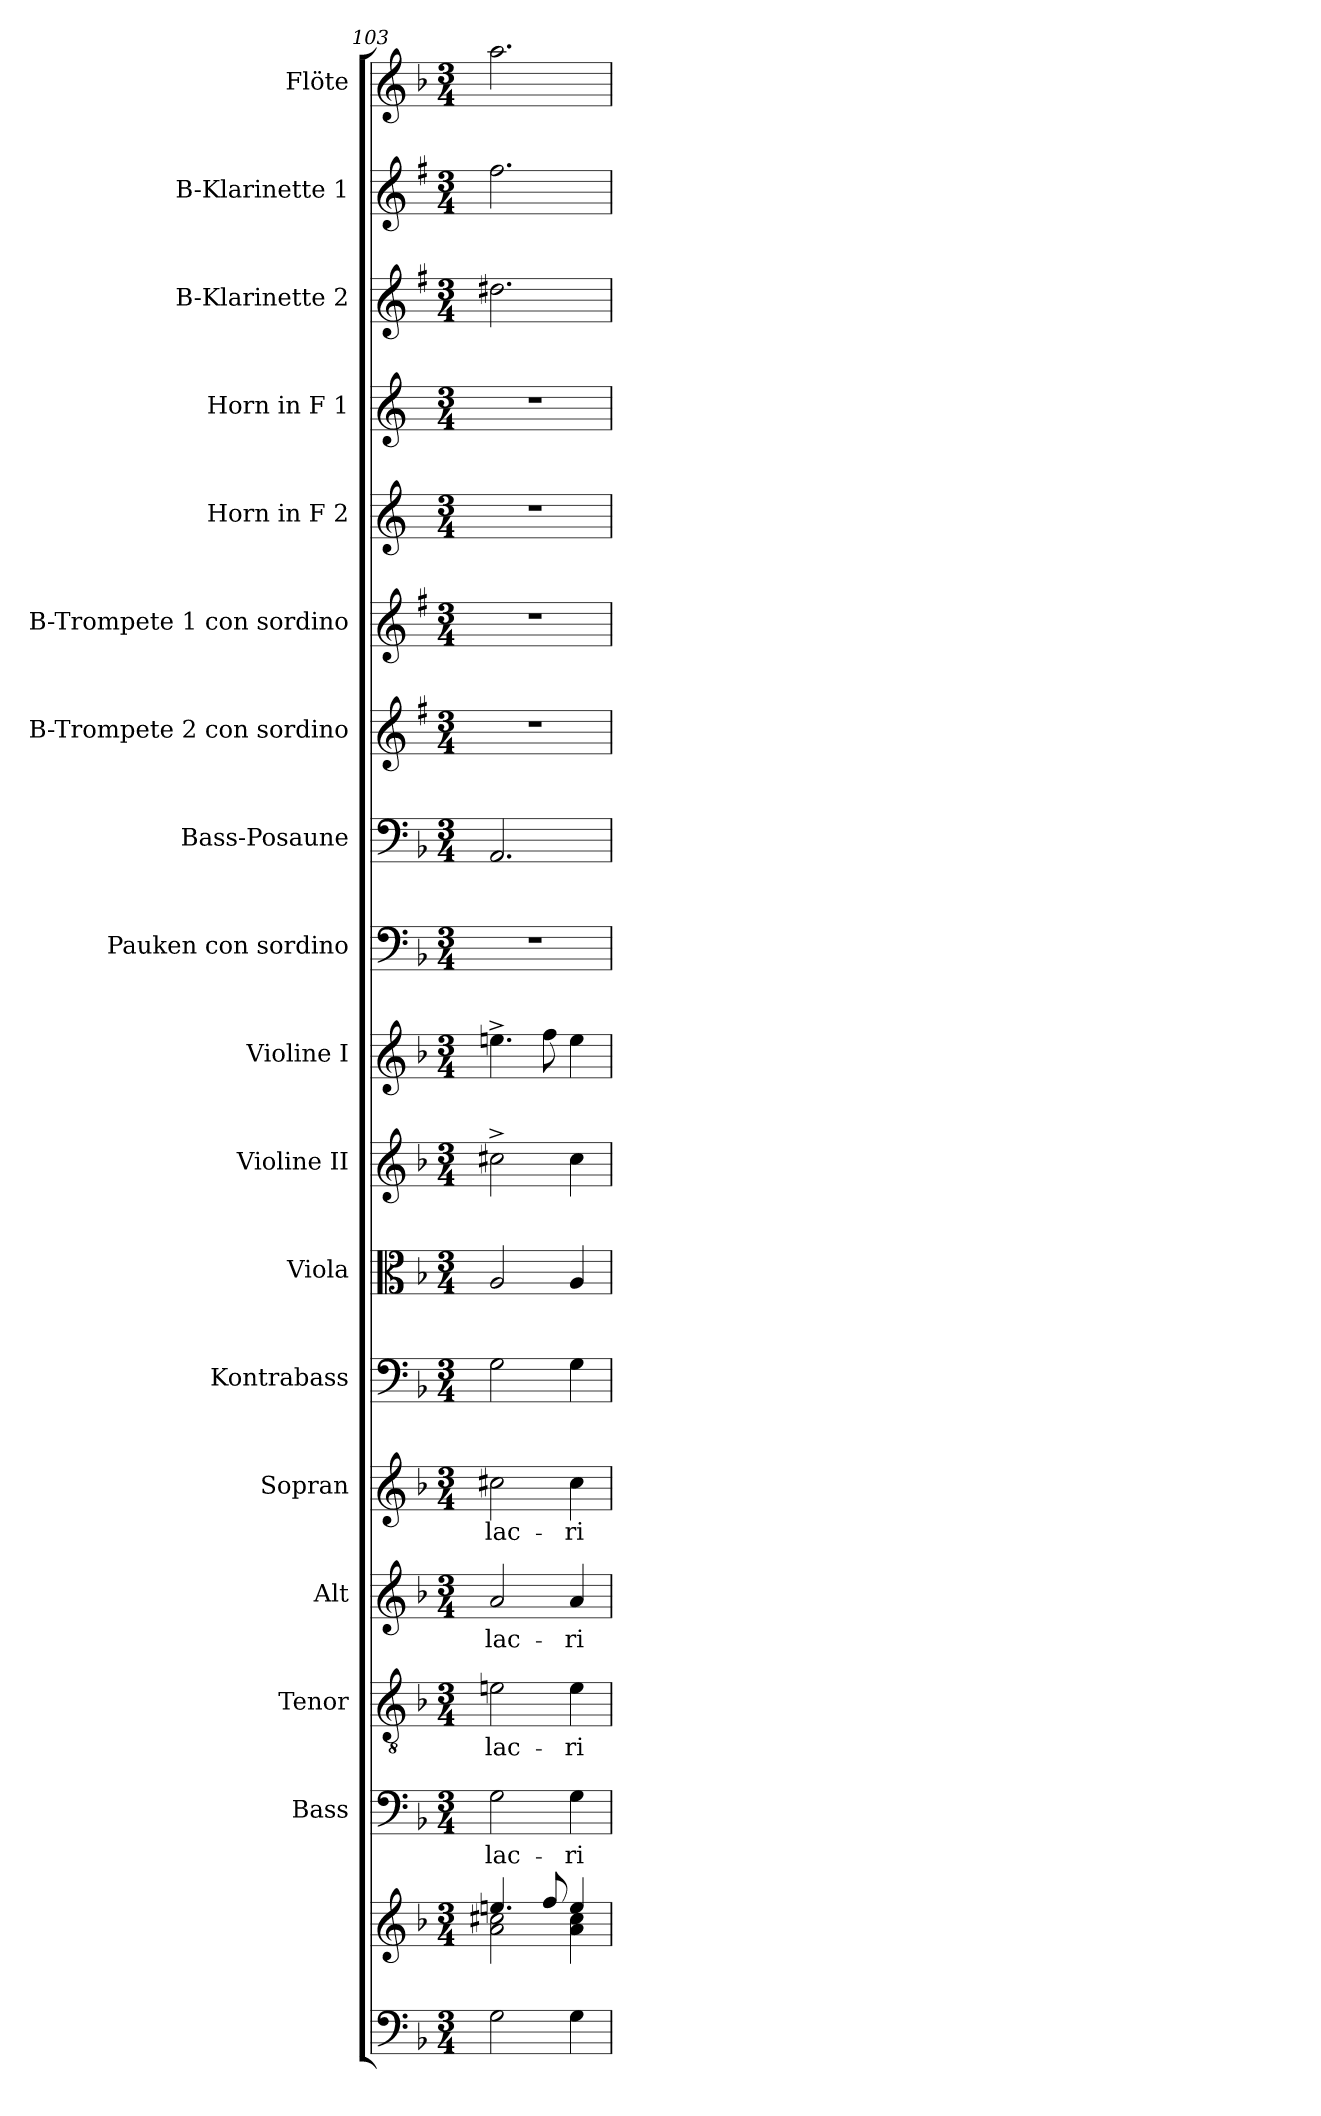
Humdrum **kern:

**kern	**kern	**kern	**text	**kern	**text	**kern	**text	**kern	**text	**kern	**kern	**kern	**kern	**kern	**kern	**kern	**kern	**kern	**kern	**kern	**kern	**kern
*part18	*part18	*part17	*part17	*part16	*part16	*part15	*part15	*part14	*part14	*part13	*part12	*part11	*part10	*part9	*part8	*part7	*part6	*part5	*part4	*part3	*part2	*part1
*staff19	*staff18	*staff17	*staff17	*staff16	*staff16	*staff15	*staff15	*staff14	*staff14	*staff13	*staff12	*staff11	*staff10	*staff9	*staff8	*staff7	*staff6	*staff5	*staff4	*staff3	*staff2	*staff1
*	*	*I"Bass	*	*I"Tenor	*	*I"Alt	*	*I"Sopran	*	*I"Kontrabass	*I"Viola	*I"Violine II	*I"Violine I	*I"Pauken con sordino	*I"Bass-Posaune	*I"B-Trompete 2 con sordino	*I"B-Trompete 1 con sordino	*I"Horn in F 2	*I"Horn in F 1	*I"B-Klarinette 2	*I"B-Klarinette 1	*I"Flöte
*	*	*I'B.	*	*I'T.	*	*I'A.	*	*I'S.	*	*I'Kb.	*I'Vla.	*I'Vl. II	*I'Vl. I	*I'Pk.	*I'B. Pos.	*I'B Trp. 2	*I'B Trp. 1	*	*	*I'B Kl. 2	*I'B Kl. 1	*I'Fl.
*clefF4	*clefG2	*clefF4	*	*clefGv2	*	*clefG2	*	*clefG2	*	*clefF4	*clefC3	*clefG2	*clefG2	*clefF4	*clefF4	*clefG2	*clefG2	*clefG2	*clefG2	*clefG2	*clefG2	*clefG2
*	*	*	*	*	*	*	*	*	*	*ITrd7c12	*	*	*	*	*	*ITrd1c2	*ITrd1c2	*ITrd4c7	*ITrd4c7	*ITrd1c2	*ITrd1c2	*
*k[b-]	*k[b-]	*k[b-]	*	*k[b-]	*	*k[b-]	*	*k[b-]	*	*k[b-]	*k[b-]	*k[b-]	*k[b-]	*k[b-]	*k[b-]	*k[b-]	*k[b-]	*k[b-]	*k[b-]	*k[b-]	*k[b-]	*k[b-]
*F:	*F:	*F:	*	*F:	*	*F:	*	*F:	*	*F:	*F:	*F:	*F:	*F:	*F:	*F:	*F:	*F:	*F:	*F:	*F:	*F:
*M3/4	*M3/4	*M3/4	*	*M3/4	*	*M3/4	*	*M3/4	*	*M3/4	*M3/4	*M3/4	*M3/4	*M3/4	*M3/4	*M3/4	*M3/4	*M3/4	*M3/4	*M3/4	*M3/4	*M3/4
=103	=103	=103	=103	=103	=103	=103	=103	=103	=103	=103	=103	=103	=103	=103	=103	=103	=103	=103	=103	=103	=103	=103
*	*^	*	*	*	*	*	*	*	*	*	*	*	*	*	*	*	*	*	*	*	*	*
!	!	!	!	!LO:LY:b	!	!LO:LY:b	!	!LO:LY:b	!	!LO:LY:b	!	!	!	!	!	!	!	!	!	!	!	!	!
2G\	4.een/	2a\ 2cc#X\	2G\	lac-	2en\	lac-	2a/	lac-	2cc#X\	lac-	2GG\	2A/	2cc#X^>\	4.een^>\	2.r	2.AA/	2.r	2.r	2.r	2.r	2.cc#X\	2.ee\	2.aa\
.	8ff/	.	.	.	.	.	.	.	.	.	.	.	.	8ff\	.	.	.	.	.	.	.	.	.
!	!	!	!	!LO:LY:b	!	!LO:LY:b	!	!LO:LY:b	!	!LO:LY:b	!	!	!	!	!	!	!	!	!	!	!	!	!
4G\	4ee/	4a\ 4cc#\	4G\	-ri-	4e\	-ri-	4a/	-ri-	4cc#\	-ri-	4GG\	4A/	4cc#\	4ee\	.	.	.	.	.	.	.	.	.
*	*v	*v	*	*	*	*	*	*	*	*	*	*	*	*	*	*	*	*	*	*	*	*	*
=	=	=	=	=	=	=	=	=	=	=	=	=	=	=	=	=	=	=	=	=	=	=
*-	*-	*-	*-	*-	*-	*-	*-	*-	*-	*-	*-	*-	*-	*-	*-	*-	*-	*-	*-	*-	*-	*-
